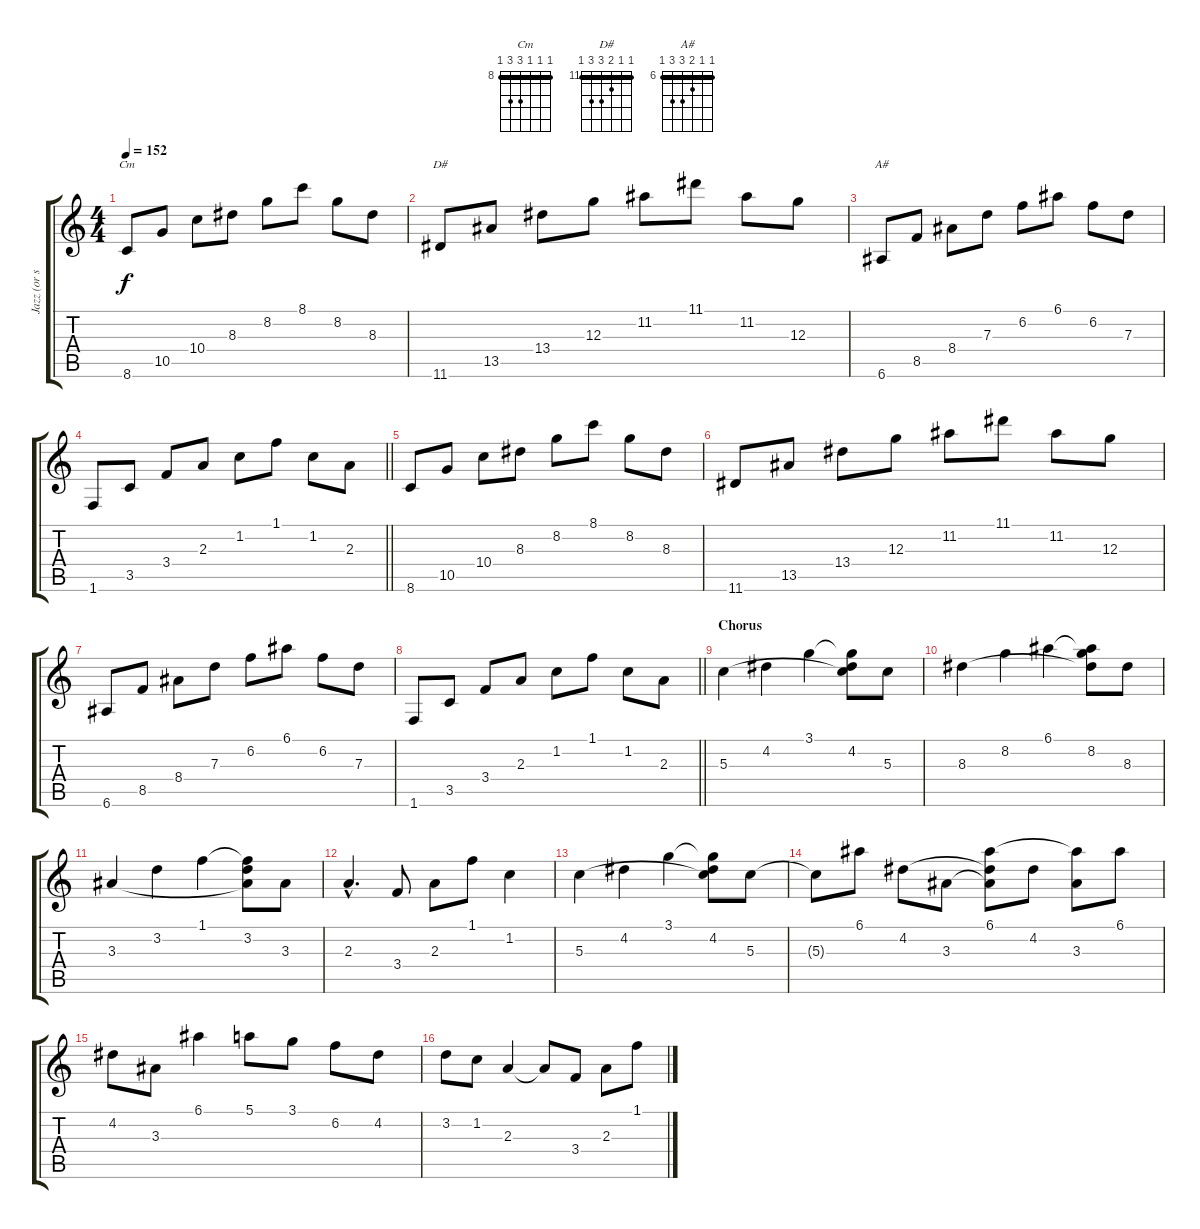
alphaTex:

\track ("Jazz (or synth)" "Jazz (or s") {instrument electricguitarjazz}
\staff {score tabs}
\tuning (E4 B3 G3 D3 A2 E2) {hide}
\chord ("Cm" 8 8 8 10 10 8) {firstfret 8 barre 8}
\chord ("D#" 11 11 12 13 13 11) {firstfret 11 barre 11}
\chord ("A#" 6 6 7 8 8 6) {firstfret 6 barre 6}
\ts (4 4)
\tempo 152
\clef g2
\ks c
8.6.8{ch "Cm" dy f} 10.5.8 10.4.8 8.3.8 8.2.8 8.1.8 8.2.8 8.3.8 |
11.6.8{ch "D#"} 13.5.8 13.4.8 12.3.8 11.2.8 11.1.8 11.2.8 12.3.8 |
6.6.8{ch "A#"} 8.5.8 8.4.8 7.3.8 6.2.8 6.1.8 6.2.8 7.3.8 |
\barLineRight lightlight
1.6.8 3.5.8 3.4.8 2.3.8 1.2.8 1.1.8 1.2.8 2.3.8 |
8.6.8 10.5.8 10.4.8 8.3.8 8.2.8 8.1.8 8.2.8 8.3.8 |
11.6.8 13.5.8 13.4.8 12.3.8 11.2.8 11.1.8 11.2.8 12.3.8 |
6.6.8 8.5.8 8.4.8 7.3.8 6.2.8 6.1.8 6.2.8 7.3.8 |
\barLineRight lightlight
1.6.8 3.5.8 3.4.8 2.3.8 1.2.8 1.1.8 1.2.8 2.3.8 |
\section ("" "Chorus")
5.3.4 4.2.4 3.1.4 (3.1{t} 4.2 5.3{t}).8 5.3.8 |
8.3.4 8.2.4 6.1.4 (6.1{t} 8.2 8.3{t}).8 8.3.8 |
3.3.4 3.2.4 1.1.4 (1.1{t} 3.2 3.3{t}).8 3.3.8 |
2.3{hac}.4{d} 3.4.8 2.3.8 1.1.8 1.2.4 |
5.3.4 4.2.4 3.1.4 (3.1{t} 4.2 5.3{t}).8 5.3.8 |
5.3{t}.8 6.1.8 4.2.8 3.3.8 (6.1 4.2{t} 3.3{t}).8 4.2.8 (6.1{t} 3.3).8 6.1.8 |
4.2.8 3.3.8 6.1.4 5.1.8 3.1.8 6.2.8 4.2.8 |
3.2.8 1.2.8 2.3.4 2.3{t}.8 3.4.8 2.3.8 1.1.8
